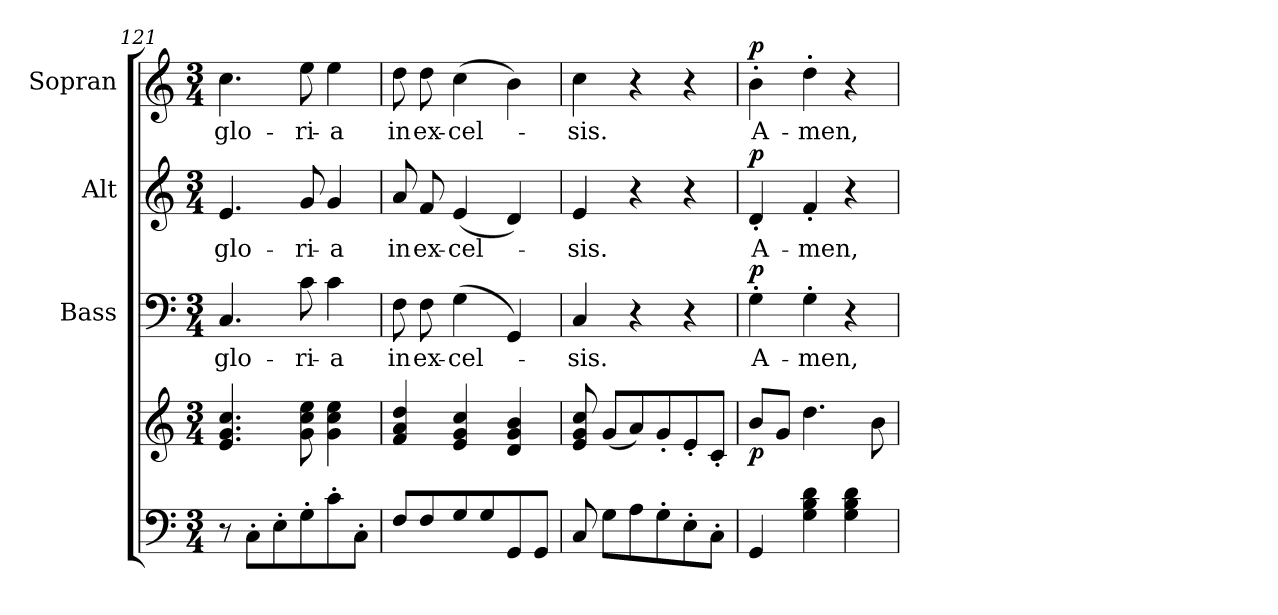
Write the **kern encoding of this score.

**kern	**kern	**dynam	**kern	**text	**dynam	**kern	**text	**dynam	**kern	**text	**dynam
*part4	*part4	*part4	*part3	*part3	*part3	*part2	*part2	*part2	*part1	*part1	*part1
*staff5	*staff4	*staff4/5	*staff3	*staff3	*staff3	*staff2	*staff2	*staff2	*staff1	*staff1	*staff1
*	*	*	*I"Bass	*	*	*I"Alt	*	*	*I"Sopran	*	*
*	*	*	*I'B.	*	*	*I'A.	*	*	*I'S.	*	*
*clefF4	*clefG2	*	*clefF4	*	*	*clefG2	*	*	*clefG2	*	*
*k[]	*k[]	*	*k[]	*	*	*k[]	*	*	*k[]	*	*
*C:	*C:	*	*C:	*	*	*C:	*	*	*C:	*	*
*M3/4	*M3/4	*	*M3/4	*	*	*M3/4	*	*	*M3/4	*	*
=121	=121	=121	=121	=121	=121	=121	=121	=121	=121	=121	=121
!	!	!	!	!LO:LY:b	!	!	!LO:LY:b	!	!	!LO:LY:b	!
8r	4.e/ 4.g/ 4.cc/	.	4.C/	glo-	.	4.e/	glo-	.	4.cc\	glo-	.
8C'>\L	.	.	.	.	.	.	.	.	.	.	.
8E'>\	.	.	.	.	.	.	.	.	.	.	.
!	!	!	!	!LO:LY:b	!	!	!LO:LY:b	!	!	!LO:LY:b	!
8G'>\	8g\ 8cc\ 8ee\	.	8c\	-ri-	.	8g/	-ri-	.	8ee\	-ri-	.
!	!	!	!	!LO:LY:b	!	!	!LO:LY:b	!	!	!LO:LY:b	!
8c'>\	4g\ 4cc\ 4ee\	.	4c\	-a	.	4g/	-a	.	4ee\	-a	.
8C'>\J	.	.	.	.	.	.	.	.	.	.	.
=122	=122	=122	=122	=122	=122	=122	=122	=122	=122	=122	=122
!	!	!	!	!LO:LY:b	!	!	!LO:LY:b	!	!	!LO:LY:b	!
8F/L	4f/ 4a/ 4dd/	.	8F\	in	.	8a/	in	.	8dd\	in	.
!	!	!	!	!LO:LY:b	!	!	!LO:LY:b	!	!	!LO:LY:b	!
8F/	.	.	8F\	ex-	.	8f/	ex-	.	8dd\	ex-	.
!	!	!	!	!LO:LY:b	!	!	!LO:LY:b	!	!	!LO:LY:b	!
8G/	4e/ 4g/ 4cc/	.	(>4G\	-cel-	.	(<4e/	-cel-	.	(>4cc\	-cel-	.
8G/	.	.	.	.	.	.	.	.	.	.	.
8GG/	4d/ 4g/ 4b/	.	4GG/)	.	.	4d/)	.	.	4b\)	.	.
8GG/J	.	.	.	.	.	.	.	.	.	.	.
!!LO:PB:g=z
=123	=123	=123	=123	=123	=123	=123	=123	=123	=123	=123	=123
!	!	!	!	!LO:LY:b	!	!	!LO:LY:b	!	!	!LO:LY:b	!
8C/	8e/ 8g/ 8cc/	.	4C/	-sis.	.	4e/	-sis.	.	4cc\	-sis.	.
8G\L	(<8g/L	.	.	.	.	.	.	.	.	.	.
8A\	8a/)	.	4r	.	.	4r	.	.	4r	.	.
8G'>\	8g'</	.	.	.	.	.	.	.	.	.	.
8E'>\	8e'</	.	4r	.	.	4r	.	.	4r	.	.
8C'>\J	8c'</J	.	.	.	.	.	.	.	.	.	.
=124	=124	=124	=124	=124	=124	=124	=124	=124	=124	=124	=124
!	!	!LO:DY:b	!	!LO:LY:b	!LO:DY:a	!	!LO:LY:b	!LO:DY:a	!	!LO:LY:b	!LO:DY:a
4GG/	8b/L	p	4G'>\	A-	p	4d'</	A-	p	4b'>\	A-	p
.	8g/J	.	.	.	.	.	.	.	.	.	.
!	!	!	!	!LO:LY:b	!	!	!LO:LY:b	!	!	!LO:LY:b	!
4G\ 4B\ 4d\	4.dd\	.	4G'>\	-men,	.	4f'</	-men,	.	4dd'>\	-men,	.
4G\ 4B\ 4d\	.	.	4r	.	.	4r	.	.	4r	.	.
.	8b\	.	.	.	.	.	.	.	.	.	.
=	=	=	=	=	=	=	=	=	=	=	=
*-	*-	*-	*-	*-	*-	*-	*-	*-	*-	*-	*-
